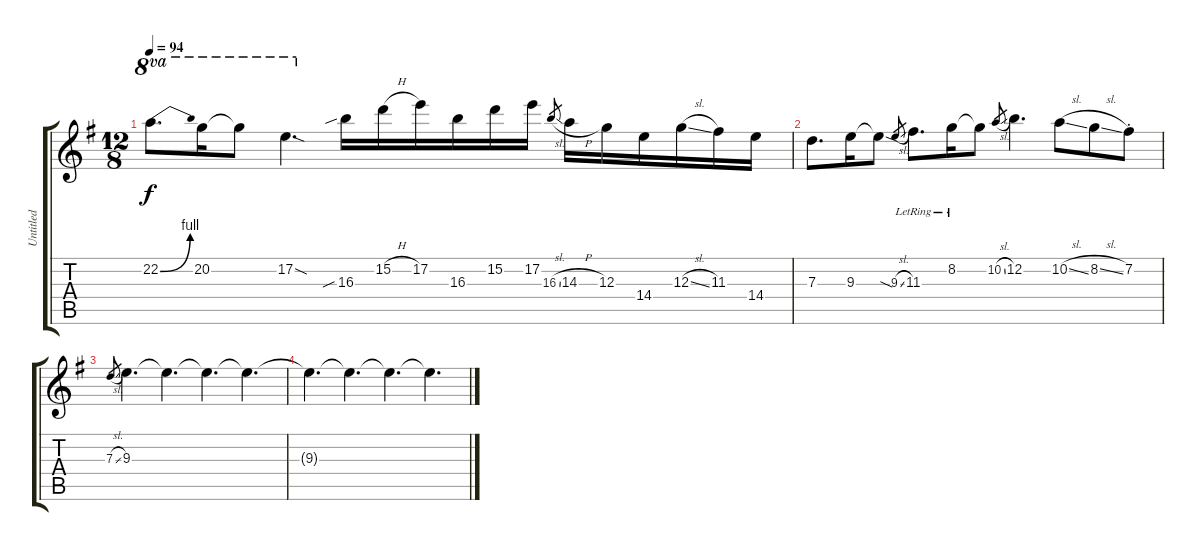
\track ("Untitled" "Untitled") {instrument overdrivenguitar}
\staff {score tabs}
\tuning (E4 B3 G3 D3 A2 E2) {hide}
\ts (12 8)
\tempo 94
\clef g2
\ks g
22.2{be (bend 0 0 60 4)}.8{d ot 8va dy f} 20.2.16{ot 8va} 20.2{t}.8{ot 8va} 17.2{sod}.4{d ot 8va} 16.3{sib}.16 15.2{h}.16 17.2.16 16.3.16 15.2.16 17.2.16 16.3{sl}.8{gr} 14.3{h}.16 12.3.16 14.4.16 12.3{sl}.16 11.3.16 14.4.16 |
7.3.8{d} 9.3.16 9.3{sod t}.8 9.3{sl}.8{gr} 11.3{lr}.8{d} 8.2{lr}.16 8.2{t}.8 10.2{sl}.8{gr} 12.2.4{d} 10.2{sl}.8 8.2{sl}.8 7.2{st}.8 |
7.3{sl}.8{gr} 9.3.4{d} 9.3{t}.4{d} 9.3{t}.4{d} 9.3{t}.4{d} |
9.3{t}.4{d} 9.3{t}.4{d} 9.3{t}.4{d} 9.3{t}.4{d}
